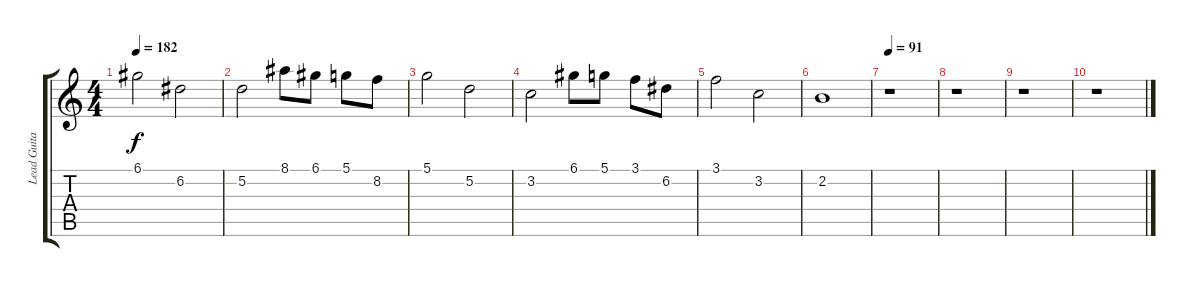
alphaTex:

\track ("Lead Guitar" "Lead Guita") {instrument overdrivenguitar}
\staff {score tabs}
\tuning (D4 A3 F3 C3 G2 C2) {hide}
\ts (4 4)
\tempo 182
\clef g2
\ks c
6.1.2{dy f} 6.2.2 |
5.2.2 8.1.8 6.1.8 5.1.8 8.2.8 |
5.1.2 5.2.2 |
3.2.2 6.1.8 5.1.8 3.1.8 6.2.8 |
3.1.2 3.2.2 |
2.2.1 |
\tempo 91
r.1 |
r.1 |
r.1 |
r.1
